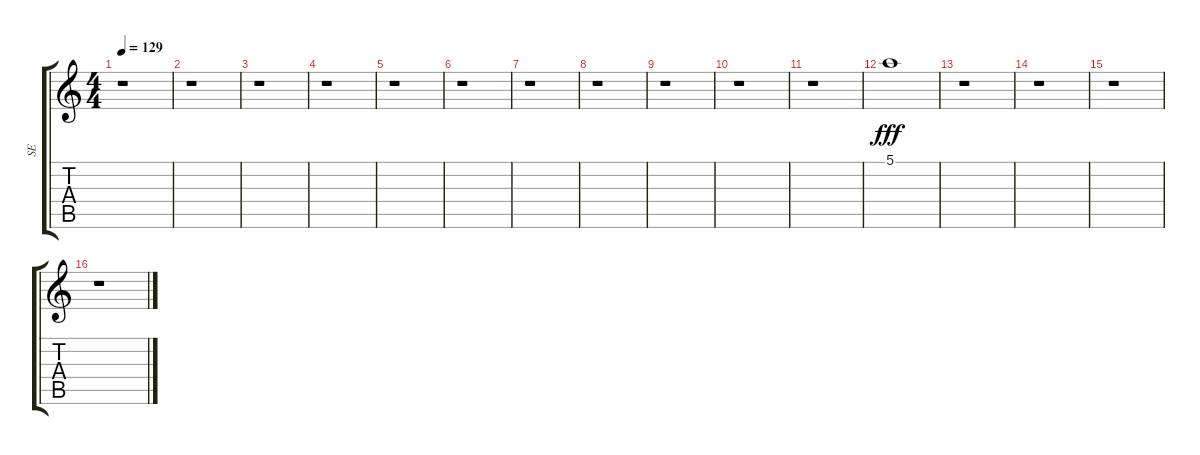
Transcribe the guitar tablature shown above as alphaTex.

\track ("SE" "SE") {instrument acousticguitarsteel}
\staff {score tabs}
\tuning (E4 B3 G3 D3 A2 E2) {hide}
\ts (4 4)
\tempo 129
\clef g2
\ks c
r.1{dy fff} |
r.1 |
r.1 |
r.1 |
r.1 |
r.1 |
r.1 |
r.1 |
r.1 |
r.1 |
r.1 |
5.1.1 |
r.1 |
r.1 |
r.1 |
r.1
